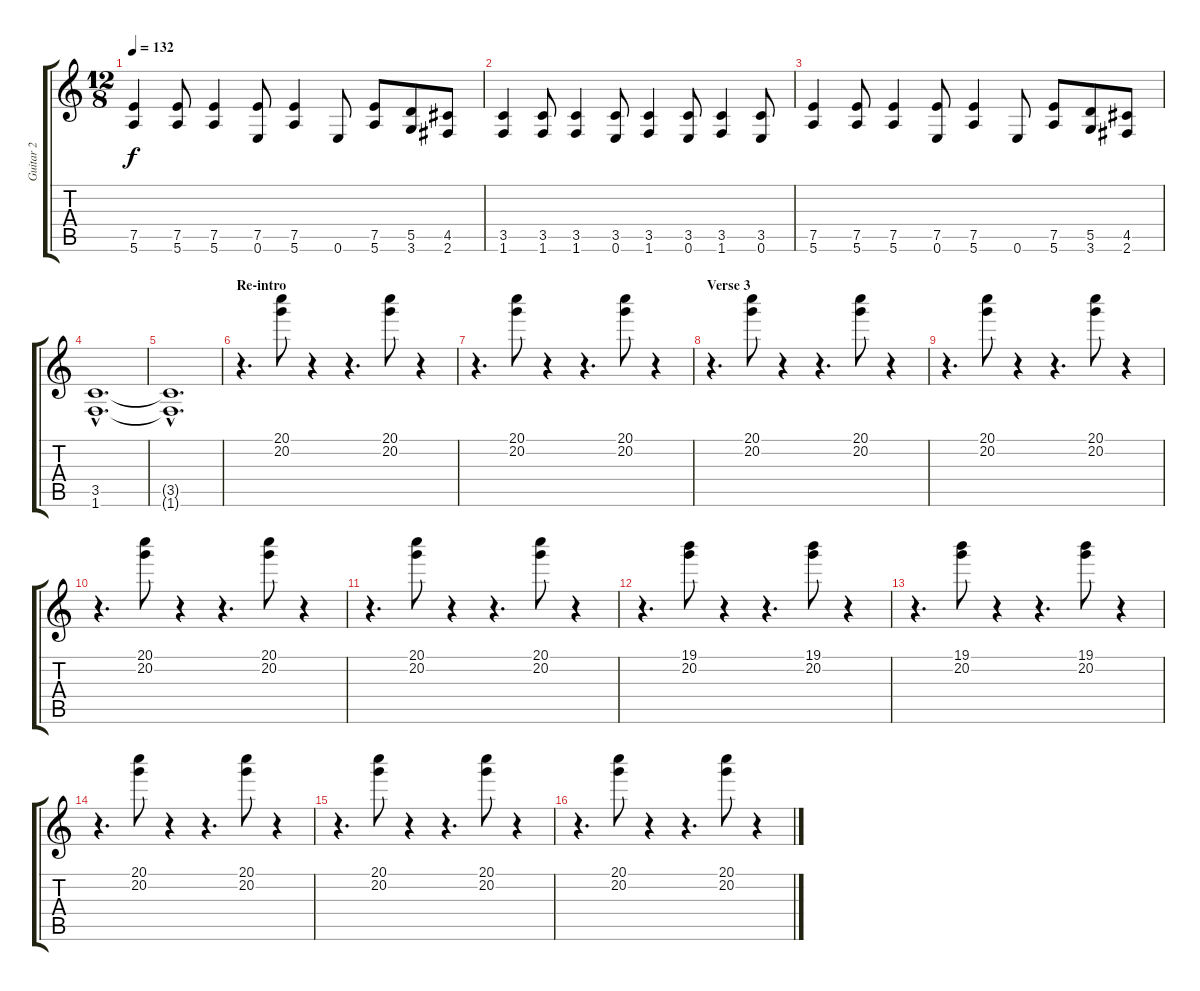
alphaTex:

\track ("Guitar 2" "Guitar 2") {instrument overdrivenguitar}
\staff {score tabs}
\tuning (E4 B3 G3 D3 A2 E2) {hide}
\ts (12 8)
\tempo 132
\clef g2
\ks c
(7.5 5.6).4{dy f volume 14 instrument distortionguitar} (7.5 5.6).8 (7.5 5.6).4 (7.5 0.6).8 (7.5 5.6).4 0.6.8 (7.5 5.6).8 (5.5 3.6).8 (4.5 2.6).8 |
(3.5 1.6).4{volume 14 instrument distortionguitar} (3.5 1.6).8 (3.5 1.6).4 (3.5 0.6).8 (3.5 1.6).4 (3.5 0.6).8 (3.5 1.6).4 (3.5 0.6).8 |
(7.5 5.6).4{volume 14 instrument distortionguitar} (7.5 5.6).8 (7.5 5.6).4 (7.5 0.6).8 (7.5 5.6).4 0.6.8 (7.5 5.6).8 (5.5 3.6).8 (4.5 2.6).8 |
(3.5{hac} 1.6{hac}).1{d volume 14 instrument distortionguitar} |
(3.5{hac t} 1.6{hac t}).1{d volume 14 instrument distortionguitar} |
\section ("" "Re-intro")
r.4{d volume 12 instrument overdrivenguitar} (20.1 20.2).8 r.4 r.4{d} (20.1 20.2).8 r.4 |
r.4{d} (20.1 20.2).8 r.4 r.4{d} (20.1 20.2).8 r.4 |
\section ("" "Verse 3")
r.4{d} (20.1 20.2).8 r.4 r.4{d} (20.1 20.2).8 r.4 |
r.4{d} (20.1 20.2).8 r.4 r.4{d} (20.1 20.2).8 r.4 |
r.4{d} (20.1 20.2).8 r.4 r.4{d} (20.1 20.2).8 r.4 |
r.4{d} (20.1 20.2).8 r.4 r.4{d} (20.1 20.2).8 r.4 |
r.4{d} (19.1 20.2).8 r.4 r.4{d} (19.1 20.2).8 r.4 |
r.4{d} (19.1 20.2).8 r.4 r.4{d} (19.1 20.2).8 r.4 |
r.4{d} (20.1 20.2).8 r.4 r.4{d} (20.1 20.2).8 r.4 |
r.4{d} (20.1 20.2).8 r.4 r.4{d} (20.1 20.2).8 r.4 |
r.4{d} (20.1 20.2).8 r.4 r.4{d} (20.1 20.2).8 r.4
